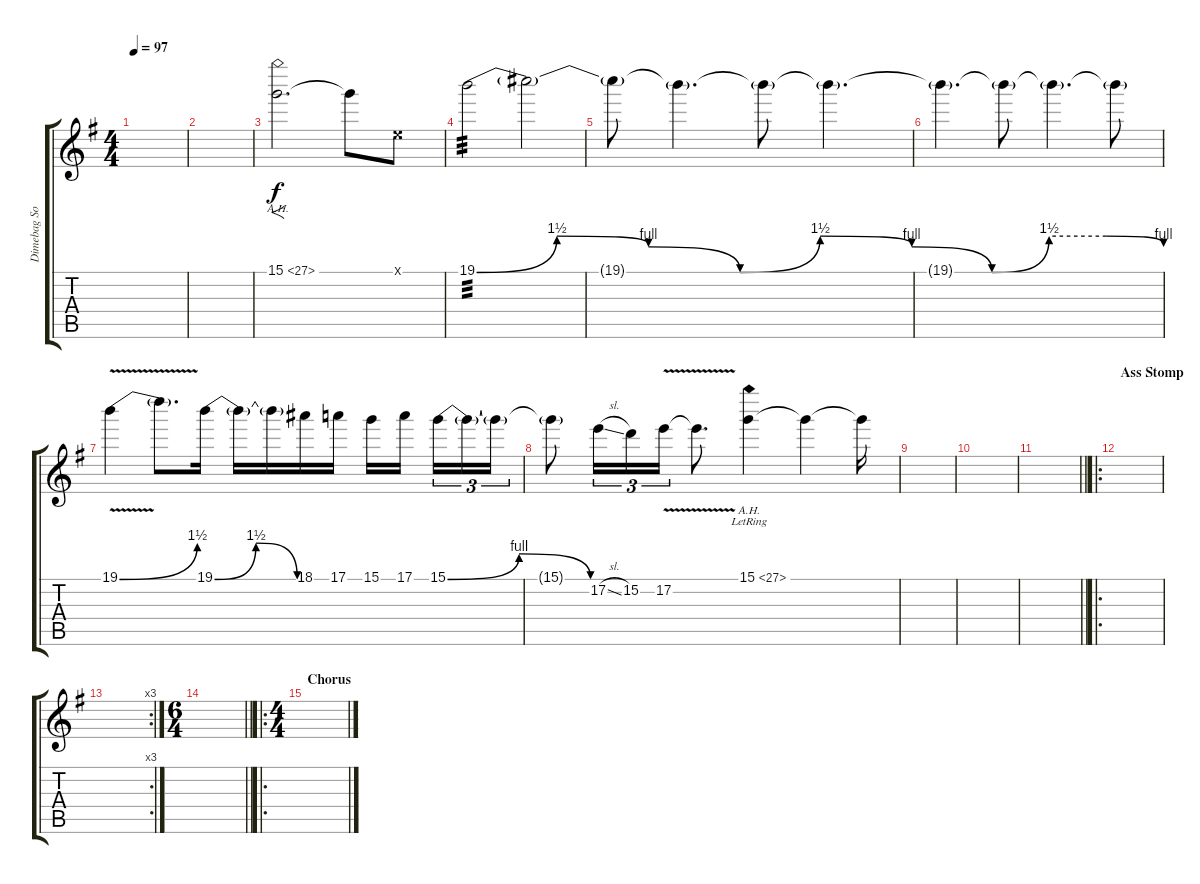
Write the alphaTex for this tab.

\track ("Dimebag Solo" "Dimebag So") {instrument distortionguitar}
\staff {score tabs}
\tuning (E4 B3 G3 D3 A2 E2) {hide}
\ts (4 4)
\tempo 97
\clef g2
\ks g
|
|
15.1{ah 12}.2{f d} 15.1{t}.8 0.1{x}.8 |
19.1{be (custom 0 0 7 6 15 4 23 0 30 6 38 4 45 0 50 6 55 6 60 4)}.2{tp 3} 19.1{t}.2 |
19.1{t}.8 19.1{t}.4{d} 19.1{t}.8 19.1{t}.4{d} |
19.1{t}.4{d} 19.1{t}.8 19.1{t}.4{d} 19.1{t}.8 |
19.1{be (bend 0 0 60 6) v}.4 19.1{t}.8{d} 19.1{be (bendrelease 0 0 30 6 30 6 60 0)}.16 19.1{t}.16 19.1{t}.16 18.1.16 17.1.16 15.1.16 17.1.16{beam splitsecondary} 15.1{be (bendrelease 0 0 15 4 45 4 60 0)}.16{tu (3 2)} 15.1{t}.16{tu (3 2)} 15.1{t}.16{tu (3 2)} |
15.1{t}.8 17.2{sl}.16{tu (3 2)} 15.2.16{tu (3 2)} 17.2{v}.16{tu (3 2)} 17.2{t}.8{d} 15.1{ah 12 lr}.4 15.1{t}.4 15.1{t}.16 |
|
|
\barLineRight lightlight
|
\ro
\section ("" "Ass Stomp")
|
\rc 3
|
\ts (6 4)
\barLineRight lightlight
|
\ro
\ts (4 4)
\section ("" "Chorus")
